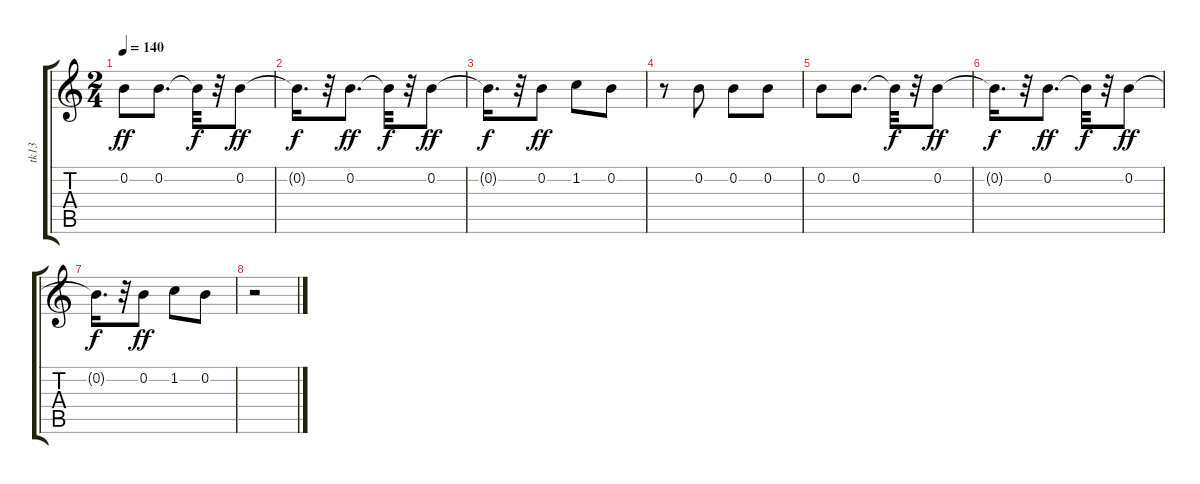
\track ("tk13" "tk13") {instrument electricguitarjazz}
\staff {score tabs}
\tuning (E4 B3 G3 D3 A2 E2) {hide}
\ts (2 4)
\tempo 140
\clef g2
\ks c
0.2.8{dy ff} 0.2.8{d} 0.2{t}.32{dy f} r.32 0.2.8{dy ff} |
0.2{t}.16{d dy f} r.32 0.2.8{d dy ff} 0.2{t}.32{dy f} r.32 0.2.8{dy ff} |
0.2{t}.16{d dy f} r.32 0.2.8{dy ff} 1.2.8 0.2.8 |
r.8 0.2.8 0.2.8 0.2.8 |
0.2.8 0.2.8{d} 0.2{t}.32{dy f} r.32 0.2.8{dy ff} |
0.2{t}.16{d dy f} r.32 0.2.8{d dy ff} 0.2{t}.32{dy f} r.32 0.2.8{dy ff} |
0.2{t}.16{d dy f} r.32 0.2.8{dy ff} 1.2.8 0.2.8 |
r.2
